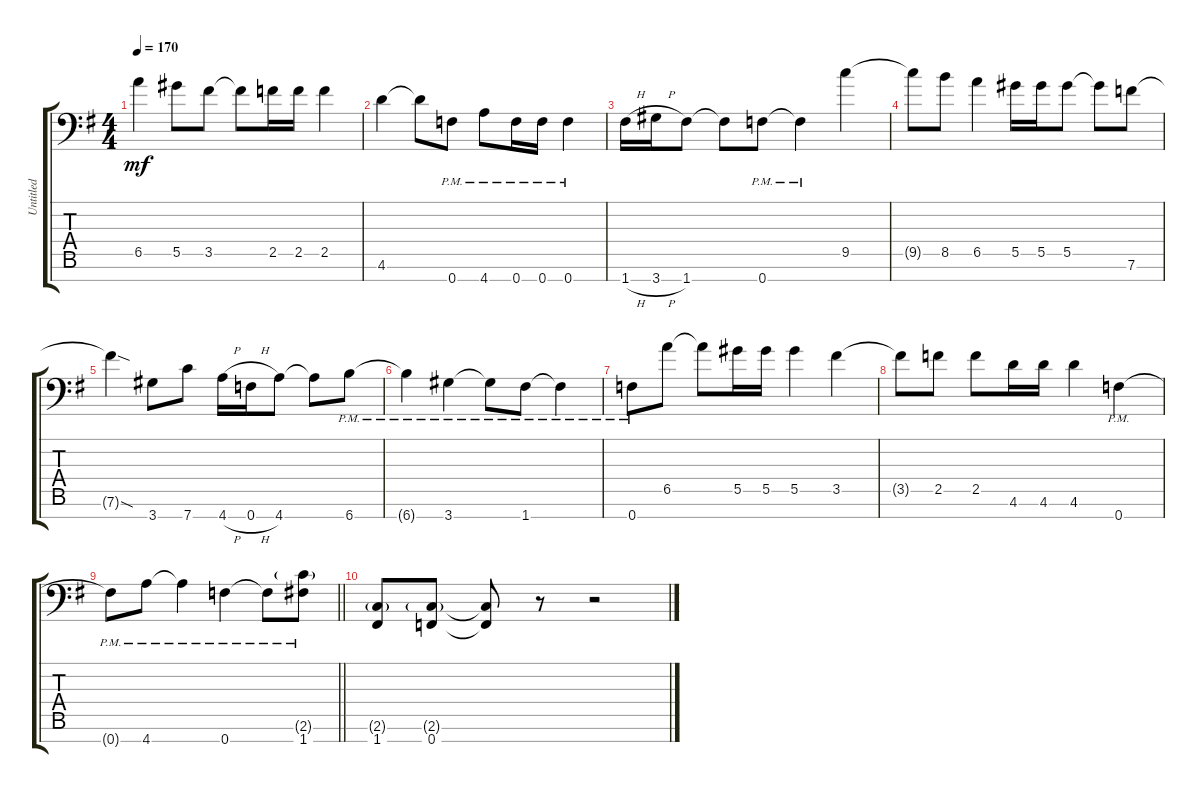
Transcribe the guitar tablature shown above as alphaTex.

\track ("Untitled" "Untitled") {instrument overdrivenguitar}
\staff {score tabs}
\tuning (Bb3 F3 Db3 Ab2 Eb2 Bb1 F1) {hide}
\ts (4 4)
\tempo 170
\clef f4
\ks g
6.5{t}.4{ot 8vb dy mf} 5.5.8{ot 8vb} 3.5.8{ot 8vb} 3.5{t}.8{ot 8vb} 2.5.16{ot 8vb} 2.5.16{ot 8vb} 2.5.4{ot 8vb} |
4.6.4{ot 8vb} 4.6{t}.8{ot 8vb} 0.7{pm}.8{ot 8vb} 4.7{pm}.8{ot 8vb} 0.7{pm}.16{ot 8vb} 0.7{pm}.16{ot 8vb} 0.7{pm}.4{ot 8vb} |
1.7{h}.16{ot 8vb} 3.7{h}.16{ot 8vb} 1.7.8{ot 8vb} 1.7{t}.8{ot 8vb} 0.7{pm}.8{ot 8vb} 0.7{pm t}.4{ot 8vb} 9.5.4{ot 8vb} |
9.5{t}.8{ot 8vb} 8.5.8{ot 8vb} 6.5.4{ot 8vb} 5.5.16{ot 8vb} 5.5.16{ot 8vb} 5.5.8{ot 8vb} 5.5{t}.8{ot 8vb} 7.6.8{ot 8vb} |
7.6{sod t}.4{ot 8vb} 3.7.8{ot 8vb} 7.7.8{ot 8vb} 4.7{h}.16{ot 8vb} 0.7{h}.16{ot 8vb} 4.7.8{ot 8vb} 4.7{t}.8{ot 8vb} 6.7{pm}.8{ot 8vb} |
6.7{pm t}.4{ot 8vb} 3.7{pm}.4{ot 8vb} 3.7{pm t}.8{ot 8vb} 1.7{pm}.8{ot 8vb} 1.7{pm t}.4{ot 8vb} |
0.7{pm}.8{ot 8vb} 6.5.8{ot 8vb} 6.5{t}.8{ot 8vb} 5.5.16{ot 8vb} 5.5.16{ot 8vb} 5.5.4{ot 8vb} 3.5.4{ot 8vb} |
3.5{t}.8{ot 8vb} 2.5.8{ot 8vb} 2.5.8{ot 8vb} 4.6.16{ot 8vb} 4.6.16{ot 8vb} 4.6.4{ot 8vb} 0.7{pm}.4{ot 8vb} |
\barLineRight lightlight
0.7{pm t}.8{ot 8vb} 4.7{pm}.8{ot 8vb} 4.7{pm t}.4{ot 8vb} 0.7{pm}.4{ot 8vb} 0.7{pm t}.8{ot 8vb} (2.6{g pm} 1.7{pm}).8{ot 8vb} |
(2.6{g} 1.7).8 (2.6{g} 0.7).8 (2.6{t} 0.7{t}).8 r.8 r.2
